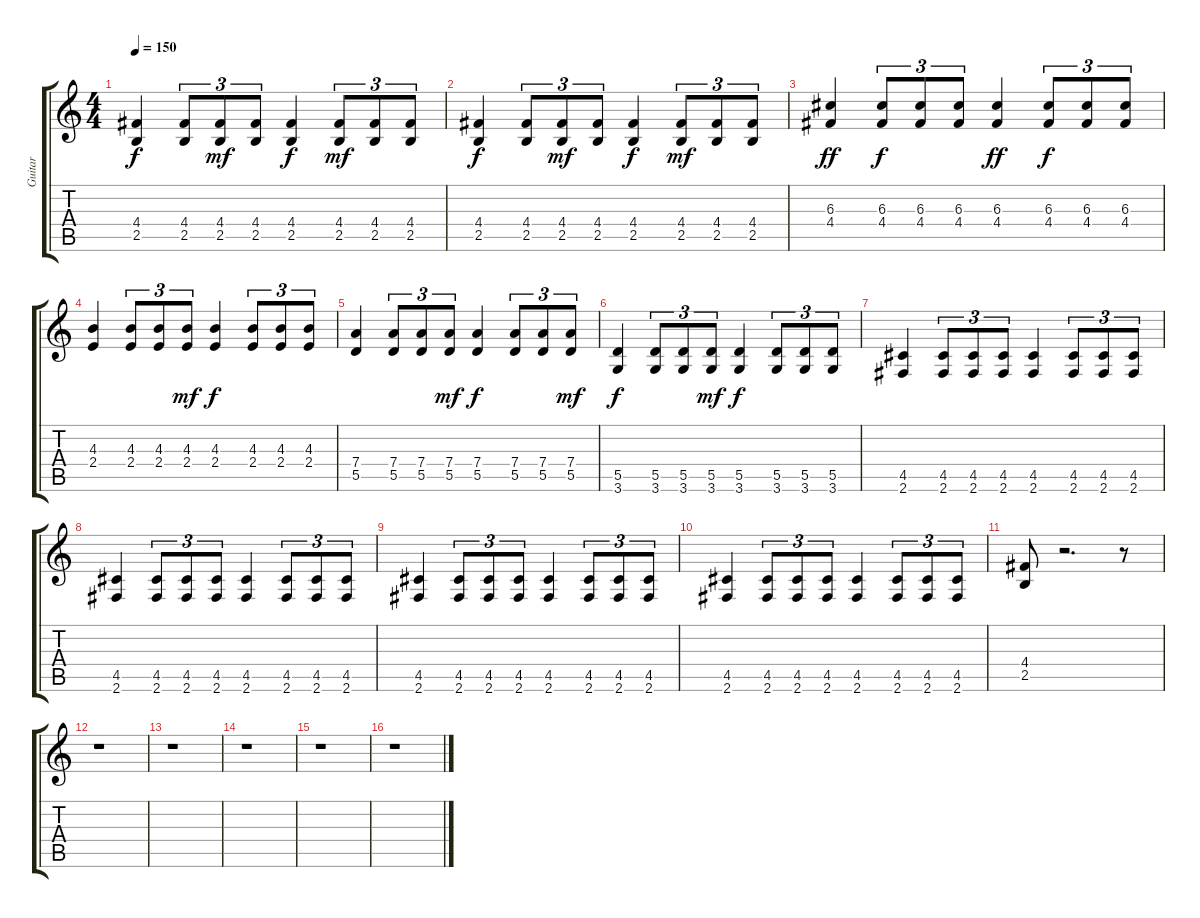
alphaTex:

\track ("Guitar" "Guitar") {instrument overdrivenguitar}
\staff {score tabs}
\tuning (E4 B3 G3 D3 A2 E2) {hide}
\ts (4 4)
\tempo 150
\clef g2
\ks c
(4.4 2.5).4{dy f} (4.4 2.5).8{tu (3 2)} (4.4 2.5).8{tu (3 2) dy mf} (4.4 2.5).8{tu (3 2)} (4.4 2.5).4{dy f} (4.4 2.5).8{tu (3 2) dy mf} (4.4 2.5).8{tu (3 2)} (4.4 2.5).8{tu (3 2)} |
(4.4 2.5).4{dy f} (4.4 2.5).8{tu (3 2)} (4.4 2.5).8{tu (3 2) dy mf} (4.4 2.5).8{tu (3 2)} (4.4 2.5).4{dy f} (4.4 2.5).8{tu (3 2) dy mf} (4.4 2.5).8{tu (3 2)} (4.4 2.5).8{tu (3 2)} |
(6.3 4.4).4{dy ff} (6.3 4.4).8{tu (3 2) dy f} (6.3 4.4).8{tu (3 2)} (6.3 4.4).8{tu (3 2)} (6.3 4.4).4{dy ff} (6.3 4.4).8{tu (3 2) dy f} (6.3 4.4).8{tu (3 2)} (6.3 4.4).8{tu (3 2)} |
(4.3 2.4).4 (4.3 2.4).8{tu (3 2)} (4.3 2.4).8{tu (3 2)} (4.3 2.4).8{tu (3 2) dy mf} (4.3 2.4).4{dy f} (4.3 2.4).8{tu (3 2)} (4.3 2.4).8{tu (3 2)} (4.3 2.4).8{tu (3 2)} |
(7.4 5.5).4 (7.4 5.5).8{tu (3 2)} (7.4 5.5).8{tu (3 2)} (7.4 5.5).8{tu (3 2) dy mf} (7.4 5.5).4{dy f} (7.4 5.5).8{tu (3 2)} (7.4 5.5).8{tu (3 2)} (7.4 5.5).8{tu (3 2) dy mf} |
(5.5 3.6).4{dy f} (5.5 3.6).8{tu (3 2)} (5.5 3.6).8{tu (3 2)} (5.5 3.6).8{tu (3 2) dy mf} (5.5 3.6).4{dy f} (5.5 3.6).8{tu (3 2)} (5.5 3.6).8{tu (3 2)} (5.5 3.6).8{tu (3 2)} |
(4.5 2.6).4 (4.5 2.6).8{tu (3 2)} (4.5 2.6).8{tu (3 2)} (4.5 2.6).8{tu (3 2)} (4.5 2.6).4 (4.5 2.6).8{tu (3 2)} (4.5 2.6).8{tu (3 2)} (4.5 2.6).8{tu (3 2)} |
(4.5 2.6).4 (4.5 2.6).8{tu (3 2)} (4.5 2.6).8{tu (3 2)} (4.5 2.6).8{tu (3 2)} (4.5 2.6).4 (4.5 2.6).8{tu (3 2)} (4.5 2.6).8{tu (3 2)} (4.5 2.6).8{tu (3 2)} |
(4.5 2.6).4 (4.5 2.6).8{tu (3 2)} (4.5 2.6).8{tu (3 2)} (4.5 2.6).8{tu (3 2)} (4.5 2.6).4 (4.5 2.6).8{tu (3 2)} (4.5 2.6).8{tu (3 2)} (4.5 2.6).8{tu (3 2)} |
(4.5 2.6).4 (4.5 2.6).8{tu (3 2)} (4.5 2.6).8{tu (3 2)} (4.5 2.6).8{tu (3 2)} (4.5 2.6).4 (4.5 2.6).8{tu (3 2)} (4.5 2.6).8{tu (3 2)} (4.5 2.6).8{tu (3 2)} |
(4.4 2.5).8 r.2{d} r.8 |
r.1 |
r.1 |
r.1 |
r.1 |
r.1
